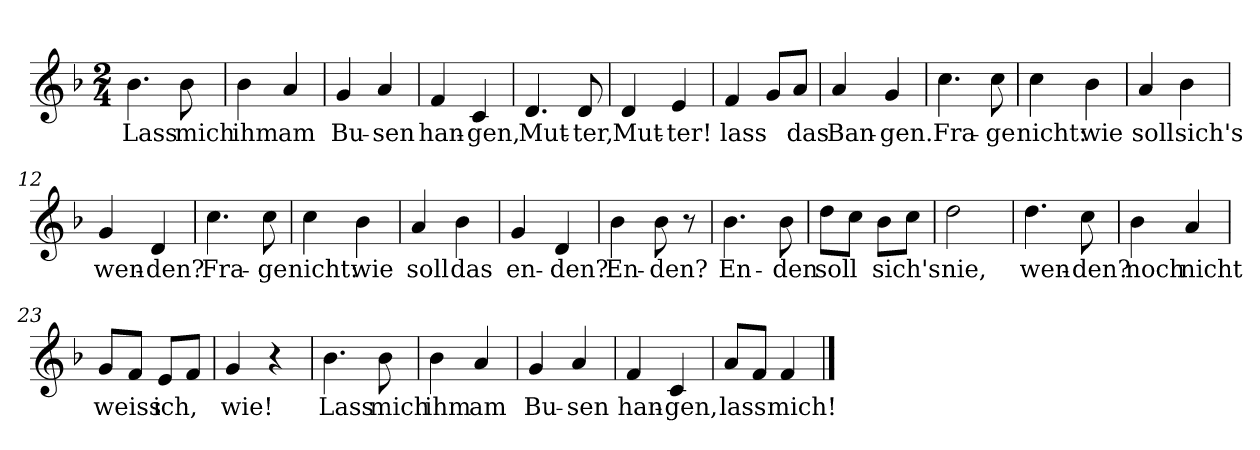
**kern	**text
*part1	*part1
*staff1	*staff1
*clefG2	*
*k[b-]	*
*M2/4	*
=1	=1
!	!LO:LY:b
4.b-\	Lass
!	!LO:LY:b
8b-\	mich
=2	=2
!	!LO:LY:b
4b-\	ihm
!	!LO:LY:b
4a/	am
=3	=3
!	!LO:LY:b
4g/	Bu-
!	!LO:LY:b
4a/	-sen
=4	=4
!	!LO:LY:b
4f/	han-
!	!LO:LY:b
4c/	-gen,
=5	=5
!	!LO:LY:b
4.d/	Mut-
!	!LO:LY:b
8d/	-ter,
=6	=6
!	!LO:LY:b
4d/	Mut-
!	!LO:LY:b
4e/	-ter!
=7	=7
!	!LO:LY:b
4f/	lass
8g/L	.
!	!LO:LY:b
8a/J	das
=8	=8
!	!LO:LY:b
4a/	Ban-
!	!LO:LY:b
4g/	-gen.
=9	=9
!	!LO:LY:b
4.cc\	Fra-
!	!LO:LY:b
8cc\	-ge
=10	=10
!	!LO:LY:b
4cc\	nicht:
!	!LO:LY:b
4b-\	wie
=11	=11
!	!LO:LY:b
4a/	soll
!	!LO:LY:b
4b-\	sich's
!!LO:LB:g=z
=12	=12
!	!LO:LY:b
4g/	wen-
!	!LO:LY:b
4d/	den?
=13	=13
!	!LO:LY:b
4.cc\	Fra-
!	!LO:LY:b
8cc\	-ge
=14	=14
!	!LO:LY:b
4cc\	nicht:
!	!LO:LY:b
4b-\	wie
=15	=15
!	!LO:LY:b
4a/	soll
!	!LO:LY:b
4b-\	das
=16	=16
!	!LO:LY:b
4g/	en-
!	!LO:LY:b
4d/	-den?
=17	=17
!	!LO:LY:b
4b-\	En-
!	!LO:LY:b
8b-\	-den?
8r	.
=18	=18
!	!LO:LY:b
4.b-\	En-
!	!LO:LY:b
8b-\	-den
=19	=19
!	!LO:LY:b
8dd\L	soll
8cc\J	.
!	!LO:LY:b
8b-\L	sich's
8cc\J	.
=20	=20
!	!LO:LY:b
2dd\	nie,
=21	=21
!	!LO:LY:b
4.dd\	wen-
!	!LO:LY:b
8cc\	den?
=22	=22
!	!LO:LY:b
4b-\	noch
!	!LO:LY:b
4a/	nicht
!!LO:LB:g=z
=23	=23
!	!LO:LY:b
8g/L	weiss
8f/J	.
!	!LO:LY:b
8e/L	ich,
8f/J	.
=24	=24
!	!LO:LY:b
4g/	wie!
4r	.
=25	=25
!	!LO:LY:b
4.b-\	Lass
!	!LO:LY:b
8b-\	mich
=26	=26
!	!LO:LY:b
4b-\	ihm
!	!LO:LY:b
4a/	am
=27	=27
!	!LO:LY:b
4g/	Bu-
!	!LO:LY:b
4a/	-sen
=28	=28
!	!LO:LY:b
4f/	han-
!	!LO:LY:b
4c/	-gen,
=29	=29
!	!LO:LY:b
8a/L	lass
8f/J	.
!	!LO:LY:b
4f/	mich!
==	==
*-	*-
